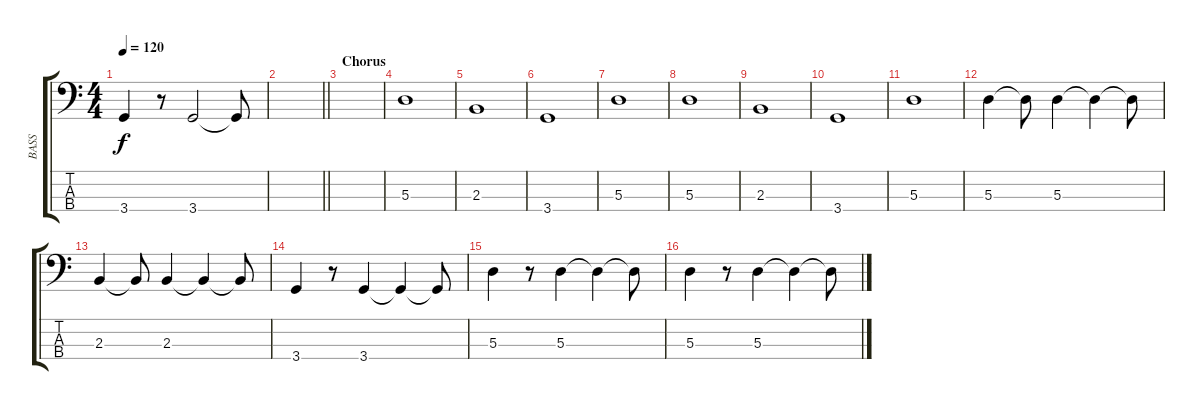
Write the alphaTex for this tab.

\track ("BASS" "BASS") {instrument fretlessbass}
\staff {score tabs}
\tuning (G2 D2 A1 E1) {hide}
\ts (4 4)
\tempo 120
\clef f4
\ks c
3.4.4{dy f} r.8 3.4.2 3.4{t}.8 |
\barLineRight lightlight
|
\section ("" "Chorus")
|
5.3.1 |
2.3.1 |
3.4.1 |
5.3.1 |
5.3.1 |
2.3.1 |
3.4.1 |
5.3.1 |
5.3.4 5.3{t}.8 5.3.4 5.3{t}.4 5.3{t}.8 |
2.3.4 2.3{t}.8 2.3.4 2.3{t}.4 2.3{t}.8 |
3.4.4 r.8 3.4.4 3.4{t}.4 3.4{t}.8 |
5.3.4 r.8 5.3.4 5.3{t}.4 5.3{t}.8 |
5.3.4 r.8 5.3.4 5.3{t}.4 5.3{t}.8
